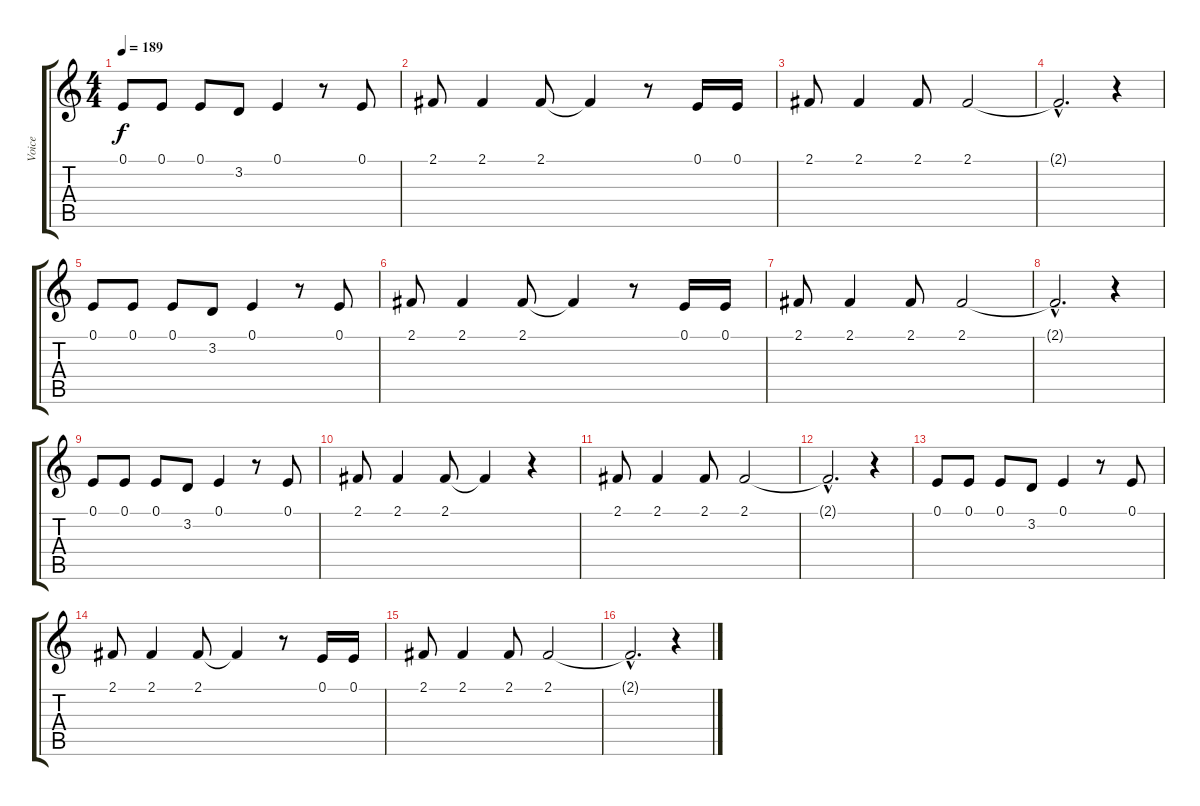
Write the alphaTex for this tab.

\track ("Voice" "Voice") {instrument lead6voice}
\staff {score tabs}
\tuning (E4 B3 G3 D3 A2 E2) {hide}
\ts (4 4)
\tempo 189
\clef g2
\ks c
0.1.8{dy f} 0.1.8 0.1.8 3.2.8 0.1.4 r.8 0.1.8 |
2.1.8 2.1.4 2.1.8 2.1{t}.4 r.8 0.1.16 0.1.16 |
2.1.8 2.1.4 2.1.8 2.1.2 |
2.1{hac t}.2{d} r.4 |
0.1.8 0.1.8 0.1.8 3.2.8 0.1.4 r.8 0.1.8 |
2.1.8 2.1.4 2.1.8 2.1{t}.4 r.8 0.1.16 0.1.16 |
2.1.8 2.1.4 2.1.8 2.1.2 |
2.1{hac t}.2{d} r.4 |
0.1.8 0.1.8 0.1.8 3.2.8 0.1.4 r.8 0.1.8 |
2.1.8 2.1.4 2.1.8 2.1{t}.4 r.4 |
2.1.8 2.1.4 2.1.8 2.1.2 |
2.1{hac t}.2{d} r.4 |
0.1.8 0.1.8 0.1.8 3.2.8 0.1.4 r.8 0.1.8 |
2.1.8 2.1.4 2.1.8 2.1{t}.4 r.8 0.1.16 0.1.16 |
2.1.8 2.1.4 2.1.8 2.1.2 |
2.1{hac t}.2{d} r.4
